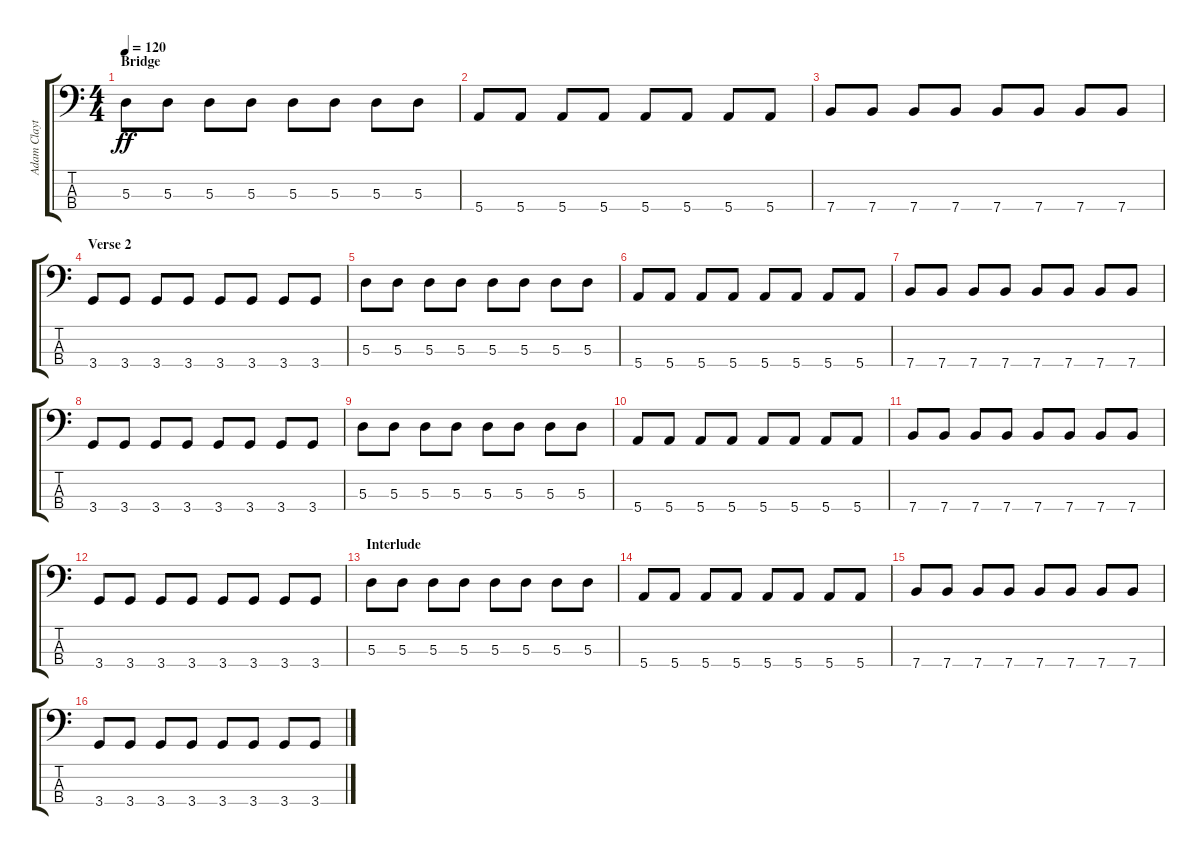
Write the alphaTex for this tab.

\track ("Adam Clayton" "Adam Clayt") {instrument electricbassfinger}
\staff {score tabs}
\tuning (G2 D2 A1 E1) {hide}
\ts (4 4)
\section ("" "Bridge")
\tempo 120
\clef f4
\ks c
5.3.8{dy ff} 5.3.8 5.3.8 5.3.8 5.3.8 5.3.8 5.3.8 5.3.8 |
5.4.8 5.4.8 5.4.8 5.4.8 5.4.8 5.4.8 5.4.8 5.4.8 |
7.4.8 7.4.8 7.4.8 7.4.8 7.4.8 7.4.8 7.4.8 7.4.8 |
\section ("" "Verse 2")
3.4.8 3.4.8 3.4.8 3.4.8 3.4.8 3.4.8 3.4.8 3.4.8 |
5.3.8 5.3.8 5.3.8 5.3.8 5.3.8 5.3.8 5.3.8 5.3.8 |
5.4.8 5.4.8 5.4.8 5.4.8 5.4.8 5.4.8 5.4.8 5.4.8 |
7.4.8 7.4.8 7.4.8 7.4.8 7.4.8 7.4.8 7.4.8 7.4.8 |
3.4.8 3.4.8 3.4.8 3.4.8 3.4.8 3.4.8 3.4.8 3.4.8 |
5.3.8 5.3.8 5.3.8 5.3.8 5.3.8 5.3.8 5.3.8 5.3.8 |
5.4.8 5.4.8 5.4.8 5.4.8 5.4.8 5.4.8 5.4.8 5.4.8 |
7.4.8 7.4.8 7.4.8 7.4.8 7.4.8 7.4.8 7.4.8 7.4.8 |
3.4.8 3.4.8 3.4.8 3.4.8 3.4.8 3.4.8 3.4.8 3.4.8 |
\section ("" "Interlude")
5.3.8 5.3.8 5.3.8 5.3.8 5.3.8 5.3.8 5.3.8 5.3.8 |
5.4.8 5.4.8 5.4.8 5.4.8 5.4.8 5.4.8 5.4.8 5.4.8 |
7.4.8 7.4.8 7.4.8 7.4.8 7.4.8 7.4.8 7.4.8 7.4.8 |
3.4.8 3.4.8 3.4.8 3.4.8 3.4.8 3.4.8 3.4.8 3.4.8
